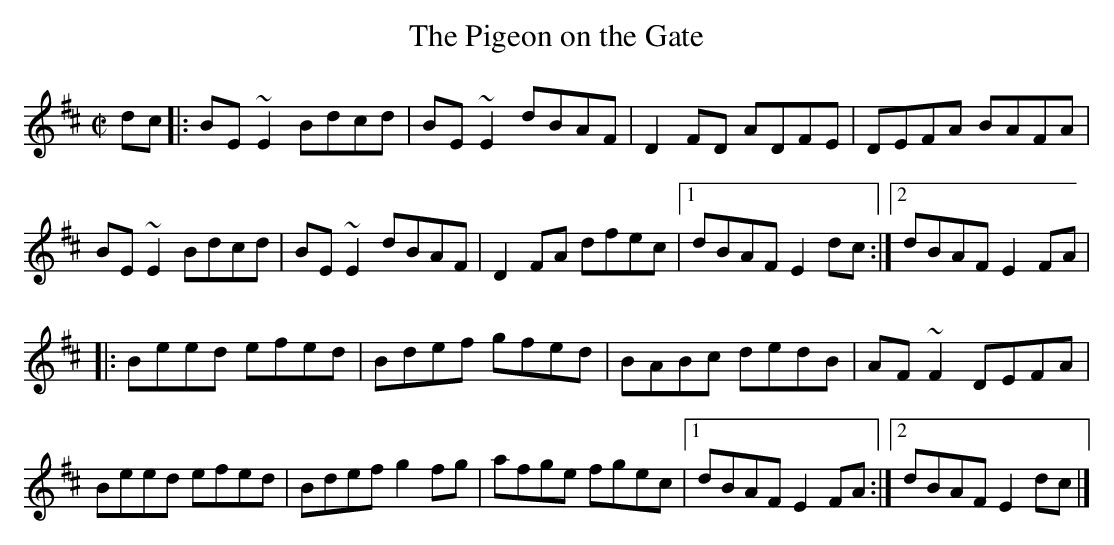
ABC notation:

X:1
T:Pigeon on the Gate, The
M:C|
L:1/8
K:EDor
dc[|:BE~E2 Bdcd|BE~E2 dBAF|D2FD ADFE|DEFA BAFA|!
BE~E2 Bdcd|BE~E2 dBAF|D2FA dfec|1dBAF E2dc:|2dBAF E2FA|!
|:Beed efed|Bdef gfed|BABc dedB|AF~F2 DEFA|!
Beed efed|Bdef g2fg|afge fgec|1dBAF E2FA:|2dBAF E2dc|]!
